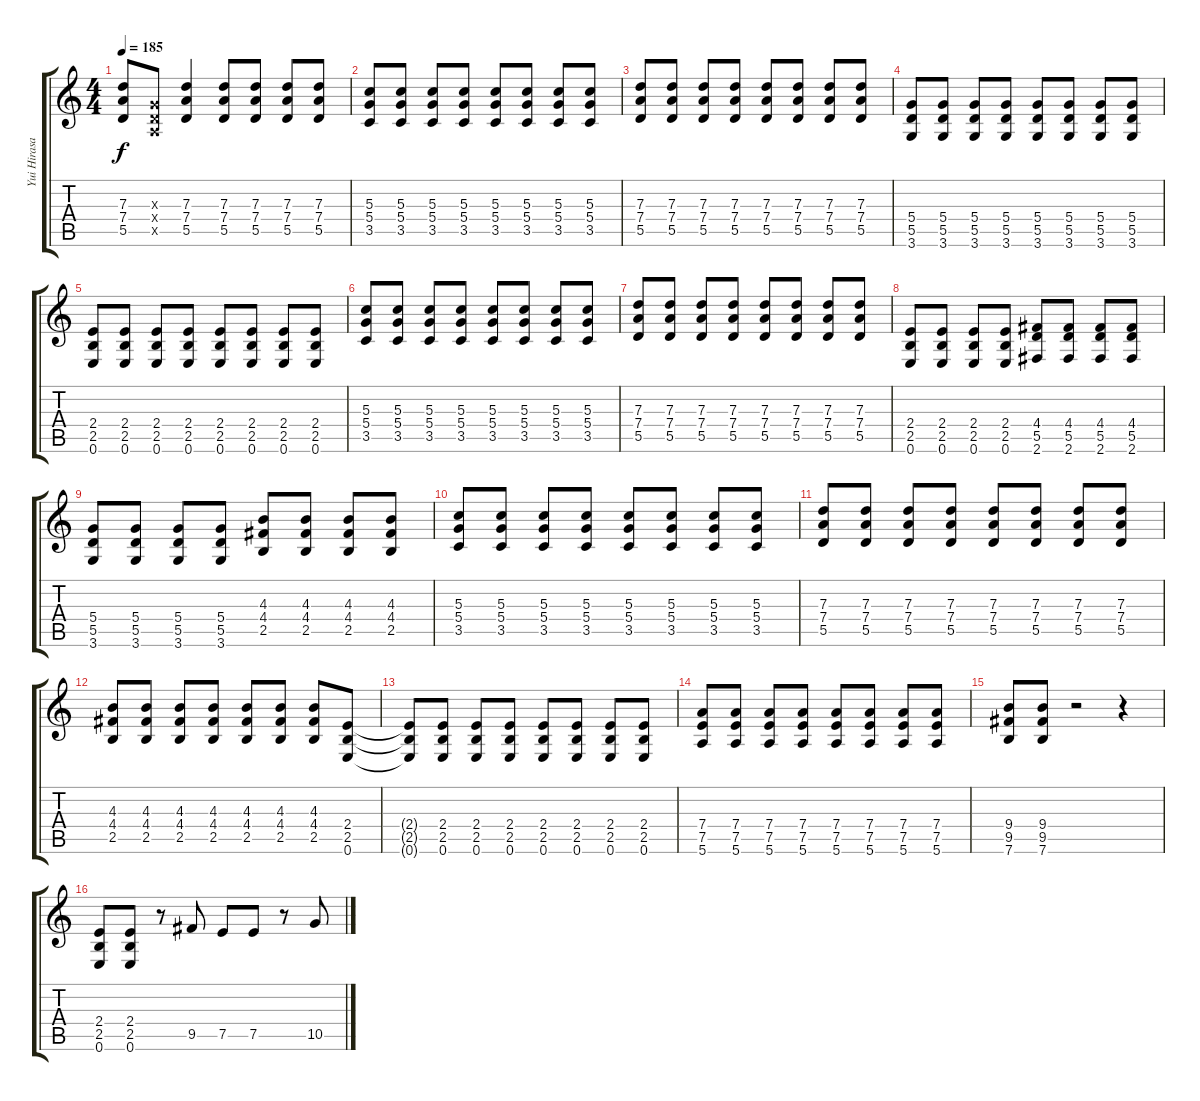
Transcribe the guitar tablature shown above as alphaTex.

\track ("Yui Hirasawa" "Yui Hirasa") {instrument overdrivenguitar}
\staff {score tabs}
\tuning (E4 B3 G3 D3 A2 E2) {hide}
\ts (4 4)
\tempo 185
\clef g2
\ks c
(7.3 7.4 5.5).8{dy f} (0.3{x} 0.4{x} 0.5{x}).8 (7.3 7.4 5.5).4 (7.3 7.4 5.5).8 (7.3 7.4 5.5).8 (7.3 7.4 5.5).8 (7.3 7.4 5.5).8 |
(5.3 5.4 3.5).8 (5.3 5.4 3.5).8 (5.3 5.4 3.5).8 (5.3 5.4 3.5).8 (5.3 5.4 3.5).8 (5.3 5.4 3.5).8 (5.3 5.4 3.5).8 (5.3 5.4 3.5).8 |
(7.3 7.4 5.5).8 (7.3 7.4 5.5).8 (7.3 7.4 5.5).8 (7.3 7.4 5.5).8 (7.3 7.4 5.5).8 (7.3 7.4 5.5).8 (7.3 7.4 5.5).8 (7.3 7.4 5.5).8 |
(5.4 5.5 3.6).8 (5.4 5.5 3.6).8 (5.4 5.5 3.6).8 (5.4 5.5 3.6).8 (5.4 5.5 3.6).8 (5.4 5.5 3.6).8 (5.4 5.5 3.6).8 (5.4 5.5 3.6).8 |
(2.4 2.5 0.6).8 (2.4 2.5 0.6).8 (2.4 2.5 0.6).8 (2.4 2.5 0.6).8 (2.4 2.5 0.6).8 (2.4 2.5 0.6).8 (2.4 2.5 0.6).8 (2.4 2.5 0.6).8 |
(5.3 5.4 3.5).8 (5.3 5.4 3.5).8 (5.3 5.4 3.5).8 (5.3 5.4 3.5).8 (5.3 5.4 3.5).8 (5.3 5.4 3.5).8 (5.3 5.4 3.5).8 (5.3 5.4 3.5).8 |
(7.3 7.4 5.5).8 (7.3 7.4 5.5).8 (7.3 7.4 5.5).8 (7.3 7.4 5.5).8 (7.3 7.4 5.5).8 (7.3 7.4 5.5).8 (7.3 7.4 5.5).8 (7.3 7.4 5.5).8 |
(2.4 2.5 0.6).8 (2.4 2.5 0.6).8 (2.4 2.5 0.6).8 (2.4 2.5 0.6).8 (4.4 5.5 2.6).8 (4.4 5.5 2.6).8 (4.4 5.5 2.6).8 (4.4 5.5 2.6).8 |
(5.4 5.5 3.6).8 (5.4 5.5 3.6).8 (5.4 5.5 3.6).8 (5.4 5.5 3.6).8 (4.3 4.4 2.5).8 (4.3 4.4 2.5).8 (4.3 4.4 2.5).8 (4.3 4.4 2.5).8 |
(5.3 5.4 3.5).8 (5.3 5.4 3.5).8 (5.3 5.4 3.5).8 (5.3 5.4 3.5).8 (5.3 5.4 3.5).8 (5.3 5.4 3.5).8 (5.3 5.4 3.5).8 (5.3 5.4 3.5).8 |
(7.3 7.4 5.5).8 (7.3 7.4 5.5).8 (7.3 7.4 5.5).8 (7.3 7.4 5.5).8 (7.3 7.4 5.5).8 (7.3 7.4 5.5).8 (7.3 7.4 5.5).8 (7.3 7.4 5.5).8 |
(4.3 4.4 2.5).8 (4.3 4.4 2.5).8 (4.3 4.4 2.5).8 (4.3 4.4 2.5).8 (4.3 4.4 2.5).8 (4.3 4.4 2.5).8 (4.3 4.4 2.5).8 (2.4 2.5 0.6).8 |
(2.4{t} 2.5{t} 0.6{t}).8 (2.4 2.5 0.6).8 (2.4 2.5 0.6).8 (2.4 2.5 0.6).8 (2.4 2.5 0.6).8 (2.4 2.5 0.6).8 (2.4 2.5 0.6).8 (2.4 2.5 0.6).8 |
(7.4 7.5 5.6).8 (7.4 7.5 5.6).8 (7.4 7.5 5.6).8 (7.4 7.5 5.6).8 (7.4 7.5 5.6).8 (7.4 7.5 5.6).8 (7.4 7.5 5.6).8 (7.4 7.5 5.6).8 |
(9.4 9.5 7.6).8 (9.4 9.5 7.6).8 r.2 r.4 |
(2.4 2.5 0.6).8 (2.4 2.5 0.6).8 r.8 9.5.8 7.5.8 7.5.8 r.8 10.5.8
